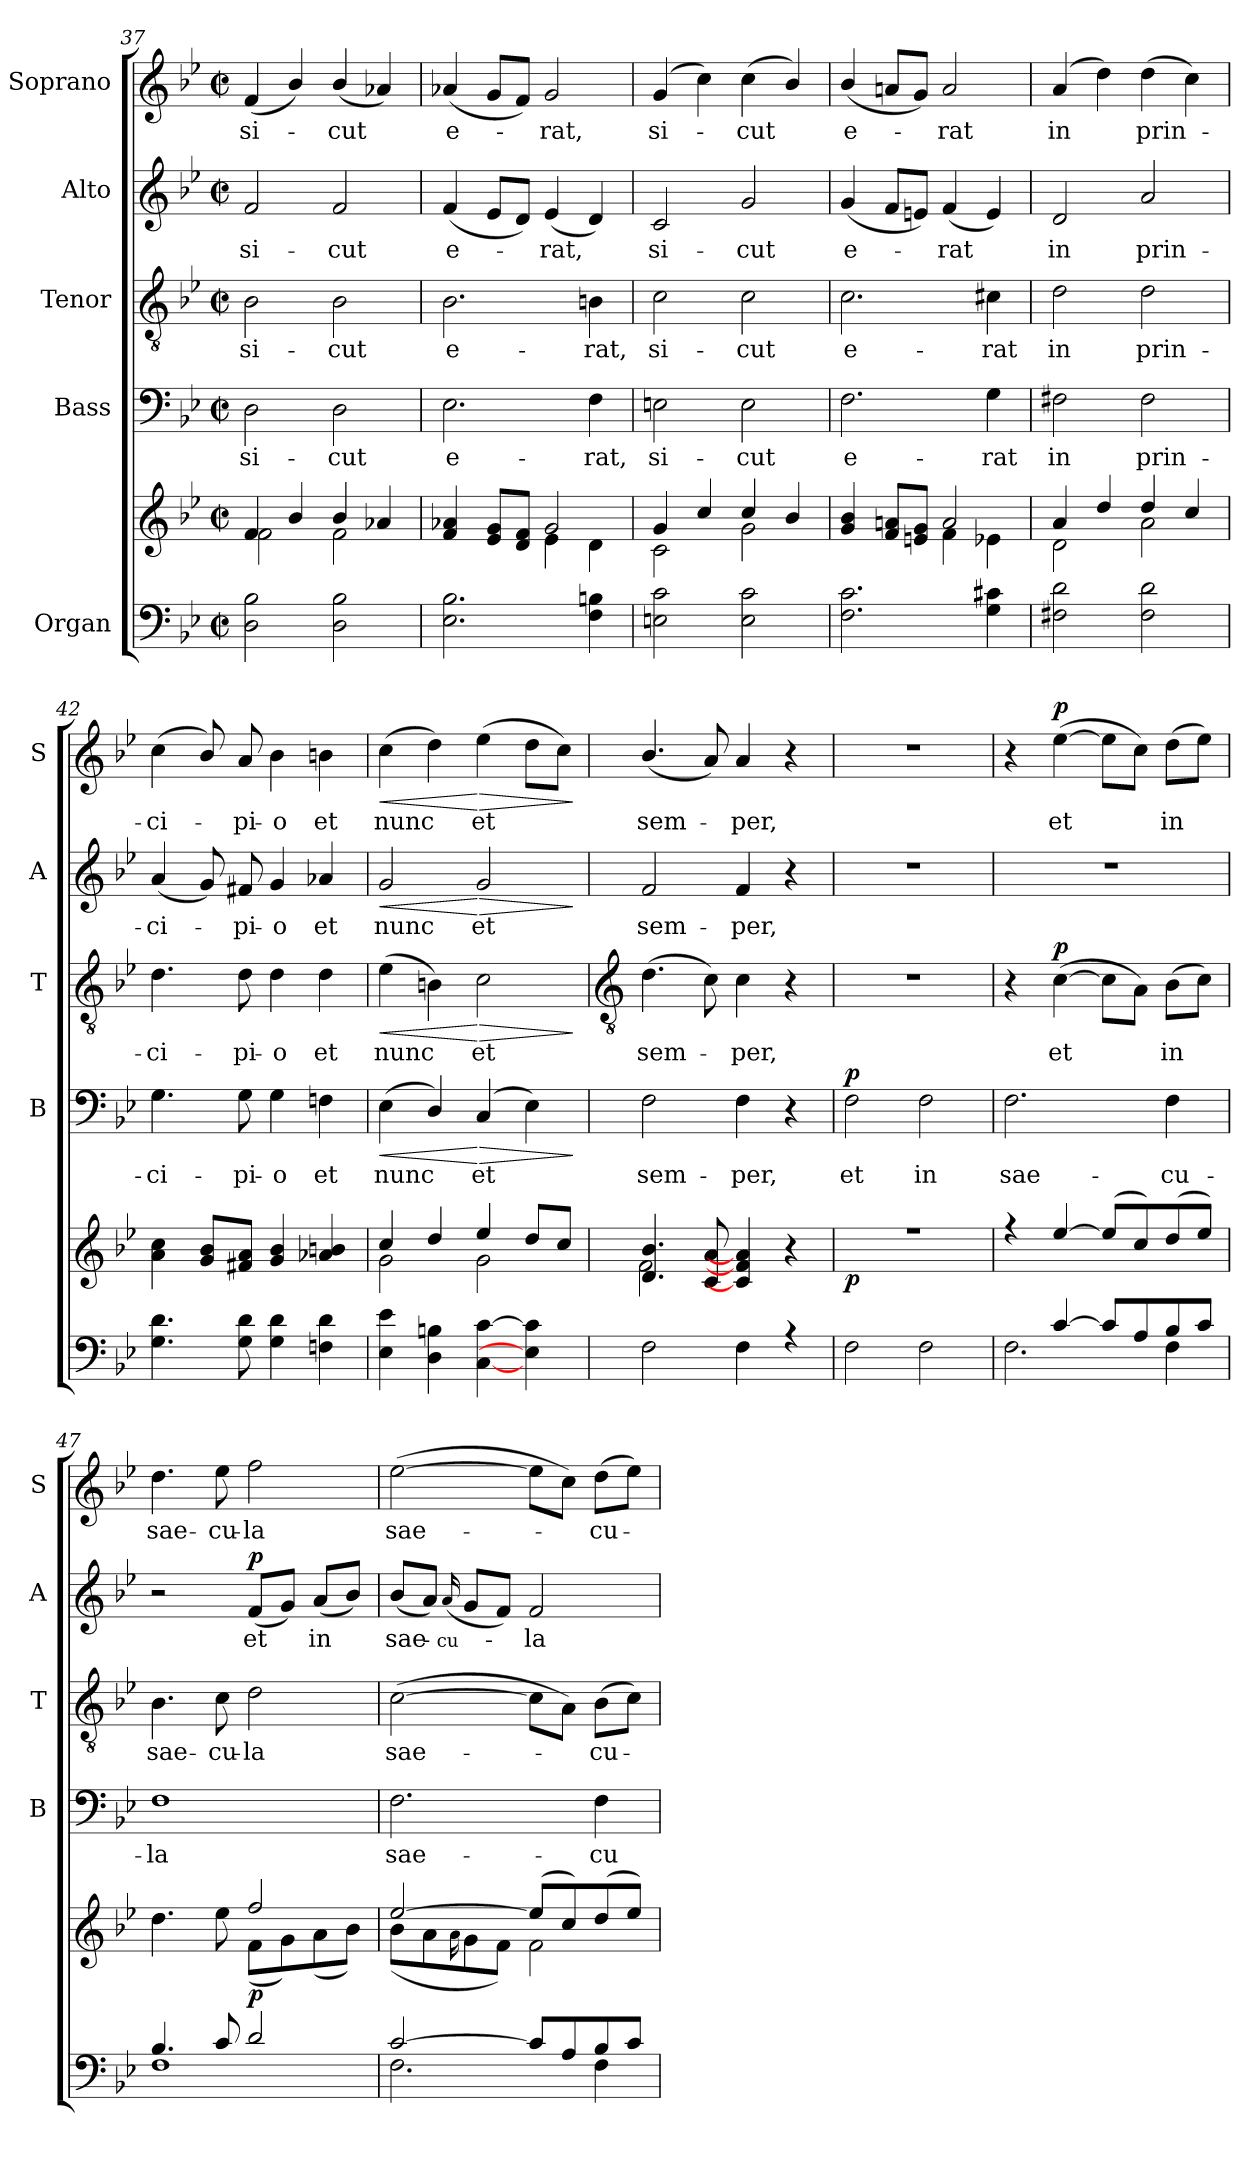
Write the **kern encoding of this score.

**kern	**kern	**dynam	**kern	**text	**dynam	**kern	**text	**dynam	**kern	**text	**dynam	**kern	**text	**dynam
*part5	*part5	*part5	*part4	*part4	*part4	*part3	*part3	*part3	*part2	*part2	*part2	*part1	*part1	*part1
*staff6	*staff5	*staff5/6	*staff4	*staff4	*staff4	*staff3	*staff3	*staff3	*staff2	*staff2	*staff2	*staff1	*staff1	*staff1
*I"Organ	*	*	*I"Bass	*	*	*I"Tenor	*	*	*I"Alto	*	*	*I"Soprano	*	*
*	*	*	*I'B	*	*	*I'T	*	*	*I'A	*	*	*I'S	*	*
!!LO:LB:g=z
*clefF4	*clefG2	*	*clefF4	*	*	*clefGv2	*	*	*clefG2	*	*	*clefG2	*	*
*k[b-e-]	*k[b-e-]	*	*k[b-e-]	*	*	*k[b-e-]	*	*	*k[b-e-]	*	*	*k[b-e-]	*	*
*B-:	*B-:	*	*B-:	*	*	*B-:	*	*	*B-:	*	*	*B-:	*	*
*M2/2	*M2/2	*	*M2/2	*	*	*M2/2	*	*	*M2/2	*	*	*M2/2	*	*
*met(c|)	*met(c|)	*	*met(c|)	*	*	*met(c|)	*	*	*met(c|)	*	*	*met(c|)	*	*
=37	=37	=37	=37	=37	=37	=37	=37	=37	=37	=37	=37	=37	=37	=37
*	*^	*	*	*	*	*	*	*	*	*	*	*	*	*
!	!	!	!	!	!LO:LY:b	!	!	!LO:LY:b	!	!	!LO:LY:b	!	!	!LO:LY:b	!
2D 2B-	4f	2f\	.	2D	si-	.	2B-	si-	.	2f	si-	.	(4f	si-	.
.	4b-/	.	.	.	.	.	.	.	.	.	.	.	4b-/)	.	.
!	!	!	!	!	!LO:LY:b	!	!	!LO:LY:b	!	!	!LO:LY:b	!	!	!LO:LY:b	!
2D 2B-	4b-/	2f\	.	2D	-cut	.	2B-	-cut	.	2f	-cut	.	(<4b-/	cut	.
.	4a-X	.	.	.	.	.	.	.	.	.	.	.	4a-X)	.	.
=38	=38	=38	=38	=38	=38	=38	=38	=38	=38	=38	=38	=38	=38	=38	=38
!	!	!	!	!	!LO:LY:b	!	!	!LO:LY:b	!	!	!LO:LY:b	!	!	!LO:LY:b	!
2.E- 2.B-	4f 4a-X	2ryy	.	2.E-	e-	.	2.B-	e-	.	(<4f	e-	.	(<4a-X	e-	.
.	8e- 8gL	.	.	.	.	.	.	.	.	8e-L	.	.	8gL	.	.
.	8d 8fJ	.	.	.	.	.	.	.	.	8dJ)	.	.	8fJ)	.	.
!	!	!	!	!	!	!	!	!	!	!	!LO:LY:b	!	!	!LO:LY:b	!
.	2g	4e-\	.	.	.	.	.	.	.	(<4e-	rat,	.	2g	rat,	.
!	!	!	!	!	!LO:LY:b	!	!	!LO:LY:b	!	!	!	!	!	!	!
4F 4Bn	.	4d\	.	4F	-rat,	.	4Bn	-rat,	.	4d)	.	.	.	.	.
=39	=39	=39	=39	=39	=39	=39	=39	=39	=39	=39	=39	=39	=39	=39	=39
!	!	!	!	!	!LO:LY:b	!	!	!LO:LY:b	!	!	!LO:LY:b	!	!	!LO:LY:b	!
2En 2c	4g	2c\	.	2En	si-	.	2c	si-	.	2c	si-	.	(4g	si-	.
.	4cc/	.	.	.	.	.	.	.	.	.	.	.	4cc)	.	.
!	!	!	!	!	!LO:LY:b	!	!	!LO:LY:b	!	!	!LO:LY:b	!	!	!LO:LY:b	!
2E 2c	4cc/	2g\	.	2E	-cut	.	2c	-cut	.	2g	-cut	.	(<4cc	cut	.
.	4b-/	.	.	.	.	.	.	.	.	.	.	.	4b-/)	.	.
=40	=40	=40	=40	=40	=40	=40	=40	=40	=40	=40	=40	=40	=40	=40	=40
!	!	!	!	!	!LO:LY:b	!	!	!LO:LY:b	!	!	!LO:LY:b	!	!	!LO:LY:b	!
2.F 2.c	4g 4b-	2ryy	.	2.F	e-	.	2.c	e-	.	(<4g	e-	.	(<4b-/	e-	.
.	8f 8anL	.	.	.	.	.	.	.	.	8fL	.	.	8anL	.	.
.	8en 8gJ	.	.	.	.	.	.	.	.	8enJ)	.	.	8gJ)	.	.
!	!	!	!	!	!	!	!	!	!	!	!LO:LY:b	!	!	!LO:LY:b	!
.	2a	4f\	.	.	.	.	.	.	.	(<4f	rat	.	2a	rat	.
!	!	!	!	!	!LO:LY:b	!	!	!LO:LY:b	!	!	!	!	!	!	!
4G 4c#X	.	4e-\	.	4G	-rat	.	4c#X	-rat	.	4e)	.	.	.	.	.
=41	=41	=41	=41	=41	=41	=41	=41	=41	=41	=41	=41	=41	=41	=41	=41
!	!	!	!	!	!LO:LY:b	!	!	!LO:LY:b	!	!	!LO:LY:b	!	!	!LO:LY:b	!
2F#X 2d	4a	2d\	.	2F#X	in	.	2d	in	.	2d	in	.	(4a	in	.
.	4dd/	.	.	.	.	.	.	.	.	.	.	.	4dd)	.	.
!	!	!	!	!	!LO:LY:b	!	!	!LO:LY:b	!	!	!LO:LY:b	!	!	!LO:LY:b	!
2F# 2d	4dd/	2a\	.	2F#	prin-	.	2d	prin-	.	2a	prin-	.	(>4dd	prin-	.
.	4cc/	.	.	.	.	.	.	.	.	.	.	.	4cc)	.	.
=42	=42	=42	=42	=42	=42	=42	=42	=42	=42	=42	=42	=42	=42	=42	=42
!	!	!	!	!	!LO:LY:b	!	!	!LO:LY:b	!	!	!LO:LY:b	!	!	!LO:LY:b	!
4.G 4.d	4a 4cc	2ryy	.	4.G	-ci-	.	4.d	-ci-	.	(<4a	-ci-	.	(<4cc	ci-	.
.	8g 8b-L	.	.	.	.	.	.	.	.	8g)	.	.	8b-/)	.	.
!	!	!	!	!	!LO:LY:b	!	!	!LO:LY:b	!	!	!LO:LY:b	!	!	!LO:LY:b	!
8G 8d	8f#X 8aJ	.	.	8G	-pi-	.	8d	-pi-	.	8f#X	pi-	.	8a	pi-	.
!	!	!	!	!	!LO:LY:b	!	!	!LO:LY:b	!	!	!LO:LY:b	!	!	!LO:LY:b	!
4G 4d	4g 4b-	2ryy	.	4G	-o	.	4d	-o	.	4g	-o	.	4b-	-o	.
!	!	!	!	!	!LO:LY:b	!	!	!LO:LY:b	!	!	!LO:LY:b	!	!	!LO:LY:b	!
4Fn 4d	4a-X 4bn	.	.	4Fn	et	.	4d	et	.	4a-X	et	.	4bn	et	.
=43	=43	=43	=43	=43	=43	=43	=43	=43	=43	=43	=43	=43	=43	=43	=43
!	!	!	!	!	!LO:LY:b	!LO:HP:b	!	!LO:LY:b	!LO:HP:b	!	!LO:LY:b	!LO:HP:b	!	!LO:LY:b	!LO:HP:b
4E- 4e-	4cc/	2g\	.	(<4E-	nunc	<	(>4e-	nunc	<	2g	nunc	<	(>4cc	nunc	<
4D 4Bn	4dd/	.	.	4D/)	.	.	4Bn)	.	.	.	.	.	4dd)	.	.
!	!	!	!	!	!LO:LY:b	!LO:HP:n=1:b	!	!LO:LY:b	!LO:HP:n=1:b	!	!LO:LY:b	!LO:HP:n=1:b	!	!LO:LY:b	!LO:HP:n=1:b
[4C [4c	4ee-/	2g\	.	(<4C	et	[ >	2c	et	[ >	2g	et	[ >	(>4ee-	et	[ >
4E-] 4c]	8dd/L	.	.	4E-)	.	.	.	.	.	.	.	.	8ddL	.	.
.	8cc/J	.	.	.	.	.	.	.	.	.	.	.	8ccJ)	.	.
*	*v	*v	*	*	*	*	*	*	*	*	*	*	*	*	*
.	.	.	.	.	]	.	.	]	.	.	]	.	.	]
!!LO:LB:g=z
=44	=44	=44	=44	=44	=44	=44	=44	=44	=44	=44	=44	=44	=44	=44
*	*	*	*	*	*	*clefGv2	*	*	*	*	*	*	*	*
*^	*^	*	*	*	*	*	*	*	*	*	*	*	*	*
!	!	!	!	!	!	!LO:LY:b	!	!	!LO:LY:b	!	!	!LO:LY:b	!	!	!LO:LY:b	!
2F\	1ryy	4.d/ 4.b-/	2f\	.	2F	sem-	.	(>4.d	sem-	.	2f	sem-	.	(<4.b-/	sem-	.
.	.	8c 8a	.	.	.	.	.	8c)	.	.	.	.	.	8a)	.	.
!	!	!	!	!	!	!LO:LY:b	!	!	!LO:LY:b	!	!	!LO:LY:b	!	!	!LO:LY:b	!
4F\	.	4c] 4f] 4a]	2ryy	.	4F	-per,	.	4c	per,	.	4f	-per,	.	4a	per,	.
4r	.	4r	.	.	4r	.	.	4r	.	.	4r	.	.	4r	.	.
=45	=45	=45	=45	=45	=45	=45	=45	=45	=45	=45	=45	=45	=45	=45	=45	=45
!	!	!	!	!LO:DY:b	!	!LO:LY:b	!LO:DY:b	!	!	!	!	!	!	!	!	!
2F\	1ryy	1r	1ryy	p	2F	et	p	1r	.	.	1r	.	.	1r	.	.
!	!	!	!	!	!	!LO:LY:b	!	!	!	!	!	!	!	!	!	!
2F\	.	.	.	.	2F	in	.	.	.	.	.	.	.	.	.	.
=46	=46	=46	=46	=46	=46	=46	=46	=46	=46	=46	=46	=46	=46	=46	=46	=46
!	!	!	!	!	!	!LO:LY:b	!	!	!	!	!	!	!	!	!	!
4ryy	2.F\	4r	1ryy	.	2.F	sae-	.	4r	.	.	1r	.	.	4r	.	.
!	!	!	!	!	!	!	!	!	!LO:LY:b	!LO:DY:b	!	!	!	!	!LO:LY:b	!LO:DY:b
[4c/	.	[4ee-	.	.	.	.	.	(>[4c	et	p	.	.	.	(>[4ee-	et	p
8c/L]	.	(>8ee-L]	.	.	.	.	.	8cL]	.	.	.	.	.	8ee-L]	.	.
8A/	.	8cc)	.	.	.	.	.	8AJ)	.	.	.	.	.	8ccJ)	.	.
!	!	!	!	!	!	!LO:LY:b	!	!	!LO:LY:b	!	!	!	!	!	!LO:LY:b	!
8B-/	4F\	(>8dd	.	.	4F	-cu-	.	(>8B-L	in	.	.	.	.	(>8ddL	in	.
8c/J	.	8ee-J)	.	.	.	.	.	8cJ)	.	.	.	.	.	8ee-J)	.	.
=47	=47	=47	=47	=47	=47	=47	=47	=47	=47	=47	=47	=47	=47	=47	=47	=47
!	!	!	!	!	!	!LO:LY:b	!	!	!LO:LY:b	!	!	!	!	!	!LO:LY:b	!
4.B-/	1F\	4.dd	2ryy	.	1F	-la	.	4.B-	sae-	.	2r	.	.	4.dd	sae-	.
!	!	!	!	!	!	!	!	!	!LO:LY:b	!	!	!	!	!	!LO:LY:b	!
8c/	.	8ee-	.	.	.	.	.	8c	-cu-	.	.	.	.	8ee-	-cu-	.
!	!	!	!	!LO:DY:b	!	!	!	!	!LO:LY:b	!	!	!LO:LY:b	!LO:DY:b	!	!LO:LY:b	!
2d/	.	2ff/	(<8f\L	p	.	.	.	2d	-la	.	(<8fL	et	p	2ff	-la	.
.	.	.	8g\)	.	.	.	.	.	.	.	8gJ)	.	.	.	.	.
!	!	!	!	!	!	!	!	!	!	!	!	!LO:LY:b	!	!	!	!
.	.	.	(<8a\	.	.	.	.	.	.	.	(<8aL	in	.	.	.	.
.	.	.	8b-\J)	.	.	.	.	.	.	.	8b-J)	.	.	.	.	.
=48	=48	=48	=48	=48	=48	=48	=48	=48	=48	=48	=48	=48	=48	=48	=48	=48
!	!	!	!	!	!	!LO:LY:b	!	!	!LO:LY:b	!	!	!LO:LY:b	!	!	!LO:LY:b	!
[2c/	2.F\	[2ee-/	(<8b-\L	.	2.F	sae-	.	(>[2c	sae-	.	(<8b-L	sae-	.	(>[2ee-	sae-	.
.	.	.	8a\	.	.	.	.	.	.	.	8aJ)	.	.	.	.	.
!	!	!	!	!	!	!	!	!	!	!	!	!LO:LY:b	!	!	!	!
.	.	.	16qqa\L	.	.	.	.	.	.	.	(<16qqa	cu-	.	.	.	.
.	.	.	8g\	.	.	.	.	.	.	.	8gL	.	.	.	.	.
.	.	.	8f\J)	.	.	.	.	.	.	.	8fJ)	.	.	.	.	.
!	!	!	!	!	!	!	!	!	!	!	!	!LO:LY:b	!	!	!	!
8c/L]	.	(<8ee-/L]	2f\	.	.	.	.	8cL]	.	.	2f	la	.	8ee-L]	.	.
8A/	.	8cc/)	.	.	.	.	.	8AJ)	.	.	.	.	.	8ccJ)	.	.
!	!	!	!	!	!	!LO:LY:b	!	!	!LO:LY:b	!	!	!	!	!	!LO:LY:b	!
8B-/	4F\	(<8dd/	.	.	4F	-cu-	.	(>8B-L	cu-	.	.	.	.	(>8ddL	cu-	.
8c/J	.	8ee-/J)	.	.	.	.	.	8cJ)	.	.	.	.	.	8ee-J)	.	.
*v	*v	*	*	*	*	*	*	*	*	*	*	*	*	*	*	*
*	*v	*v	*	*	*	*	*	*	*	*	*	*	*	*	*
=	=	=	=	=	=	=	=	=	=	=	=	=	=	=
*-	*-	*-	*-	*-	*-	*-	*-	*-	*-	*-	*-	*-	*-	*-
